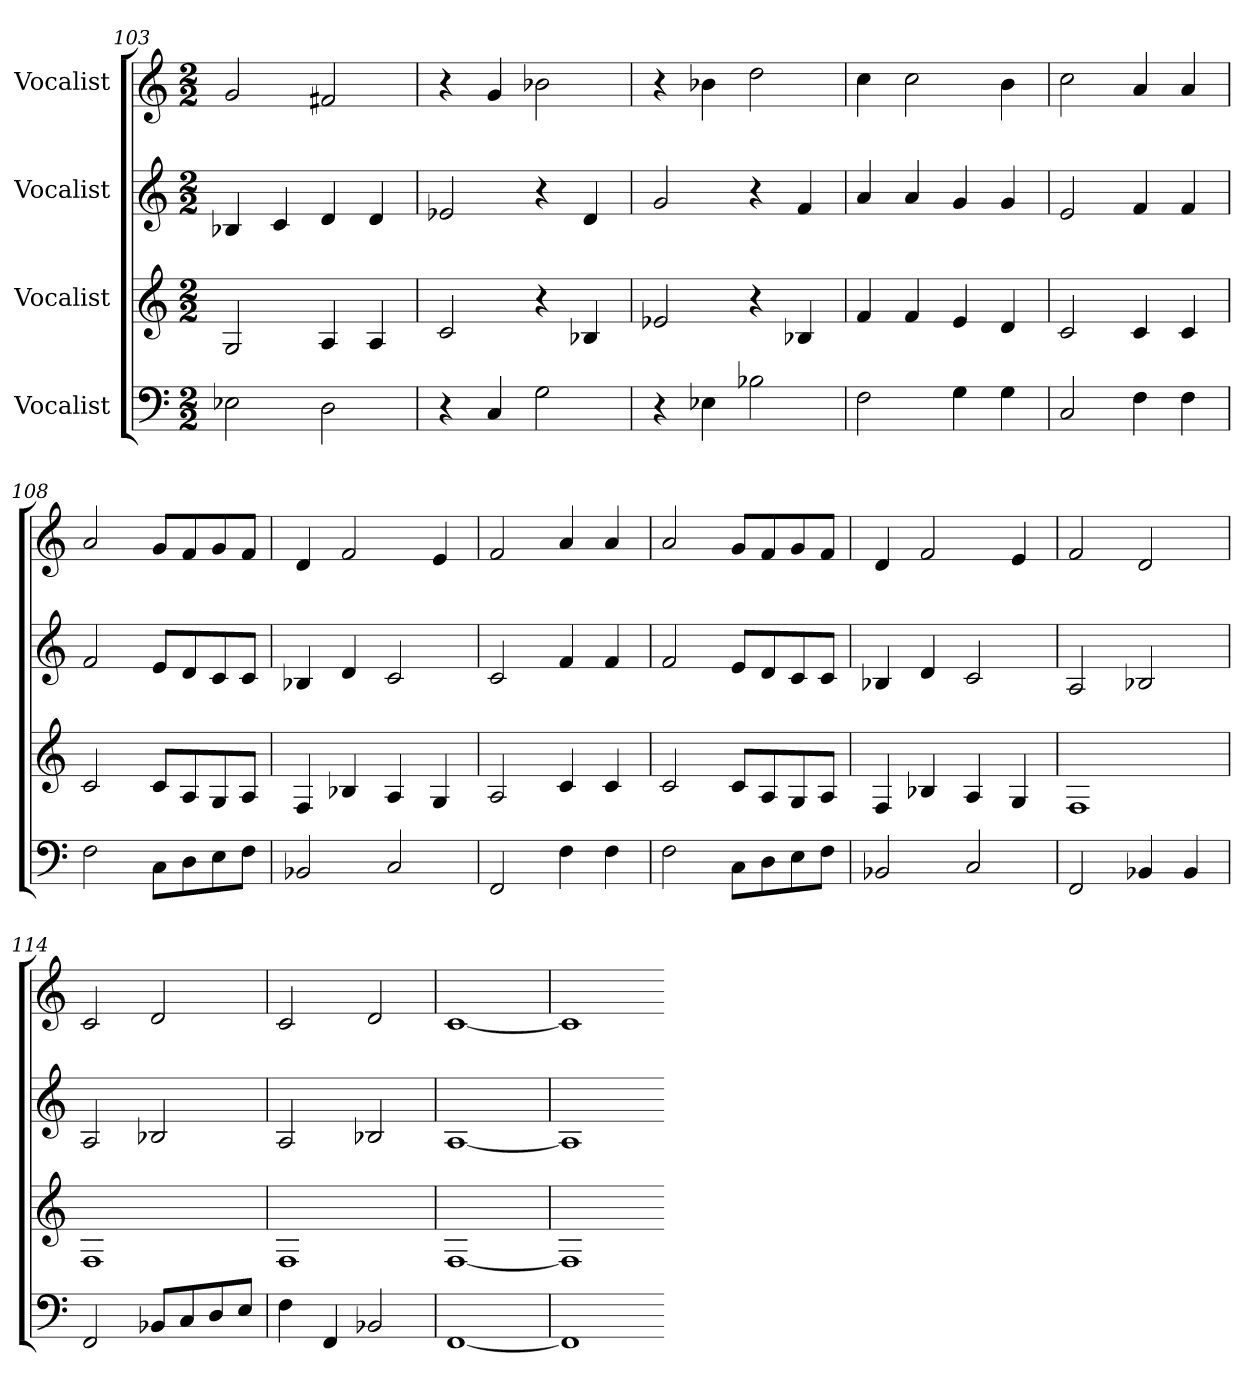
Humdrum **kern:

**kern	**kern	**kern	**kern
*part4	*part3	*part2	*part1
*staff4	*staff3	*staff2	*staff1
*I"Vocalist	*I"Vocalist	*I"Vocalist	*I"Vocalist
*M2/2	*M2/2	*M2/2	*M2/2
=103	=103	=103	=103
2E-X	2G	4B-X	2g
.	.	4c	.
2D	4A	4d	2f#X
.	4A	4d	.
=104	=104	=104	=104
4r	2c	2e-X	4r
4C	.	.	4g
2G	4r	4r	2b-X
.	4B-X	4d	.
=105	=105	=105	=105
4r	2e-X	2g	4r
4E-X	.	.	4b-X
2B-X	4r	4r	2dd
.	4B-X	4f	.
=106	=106	=106	=106
2F	4f	4a	4cc
.	4f	4a	2cc
4G	4e	4g	.
4G	4d	4g	4b
=107	=107	=107	=107
2C	2c	2e	2cc
4F	4c	4f	4a
4F	4c	4f	4a
=108	=108	=108	=108
2F	2c	2f	2a
8CL	8cL	8eL	8gL
8D	8A	8d	8f
8E	8G	8c	8g
8FJ	8AJ	8cJ	8fJ
=109	=109	=109	=109
2BB-X	4F	4B-X	4d
.	4B-X	4d	2f
2C	4A	2c	.
.	4G	.	4e
=110	=110	=110	=110
2FF	2A	2c	2f
4F	4c	4f	4a
4F	4c	4f	4a
=111	=111	=111	=111
2F	2c	2f	2a
8CL	8cL	8eL	8gL
8D	8A	8d	8f
8E	8G	8c	8g
8FJ	8AJ	8cJ	8fJ
=112	=112	=112	=112
2BB-X	4F	4B-X	4d
.	4B-X	4d	2f
2C	4A	2c	.
.	4G	.	4e
=113	=113	=113	=113
2FF	1F	2A	2f
4BB-X	.	2B-X	2d
4BB-	.	.	.
=114	=114	=114	=114
2FF	1F	2A	2c
8BB-XL	.	2B-X	2d
8C	.	.	.
8D	.	.	.
8EJ	.	.	.
=115	=115	=115	=115
4F	1F	2A	2c
4FF	.	.	.
2BB-X	.	2B-X	2d
=116	=116	=116	=116
[1FF	[1F	[1A	[1c
=117	=117	=117	=117
1FF]	1F]	1A]	1c]
=-	=-	=-	=-
*-	*-	*-	*-
